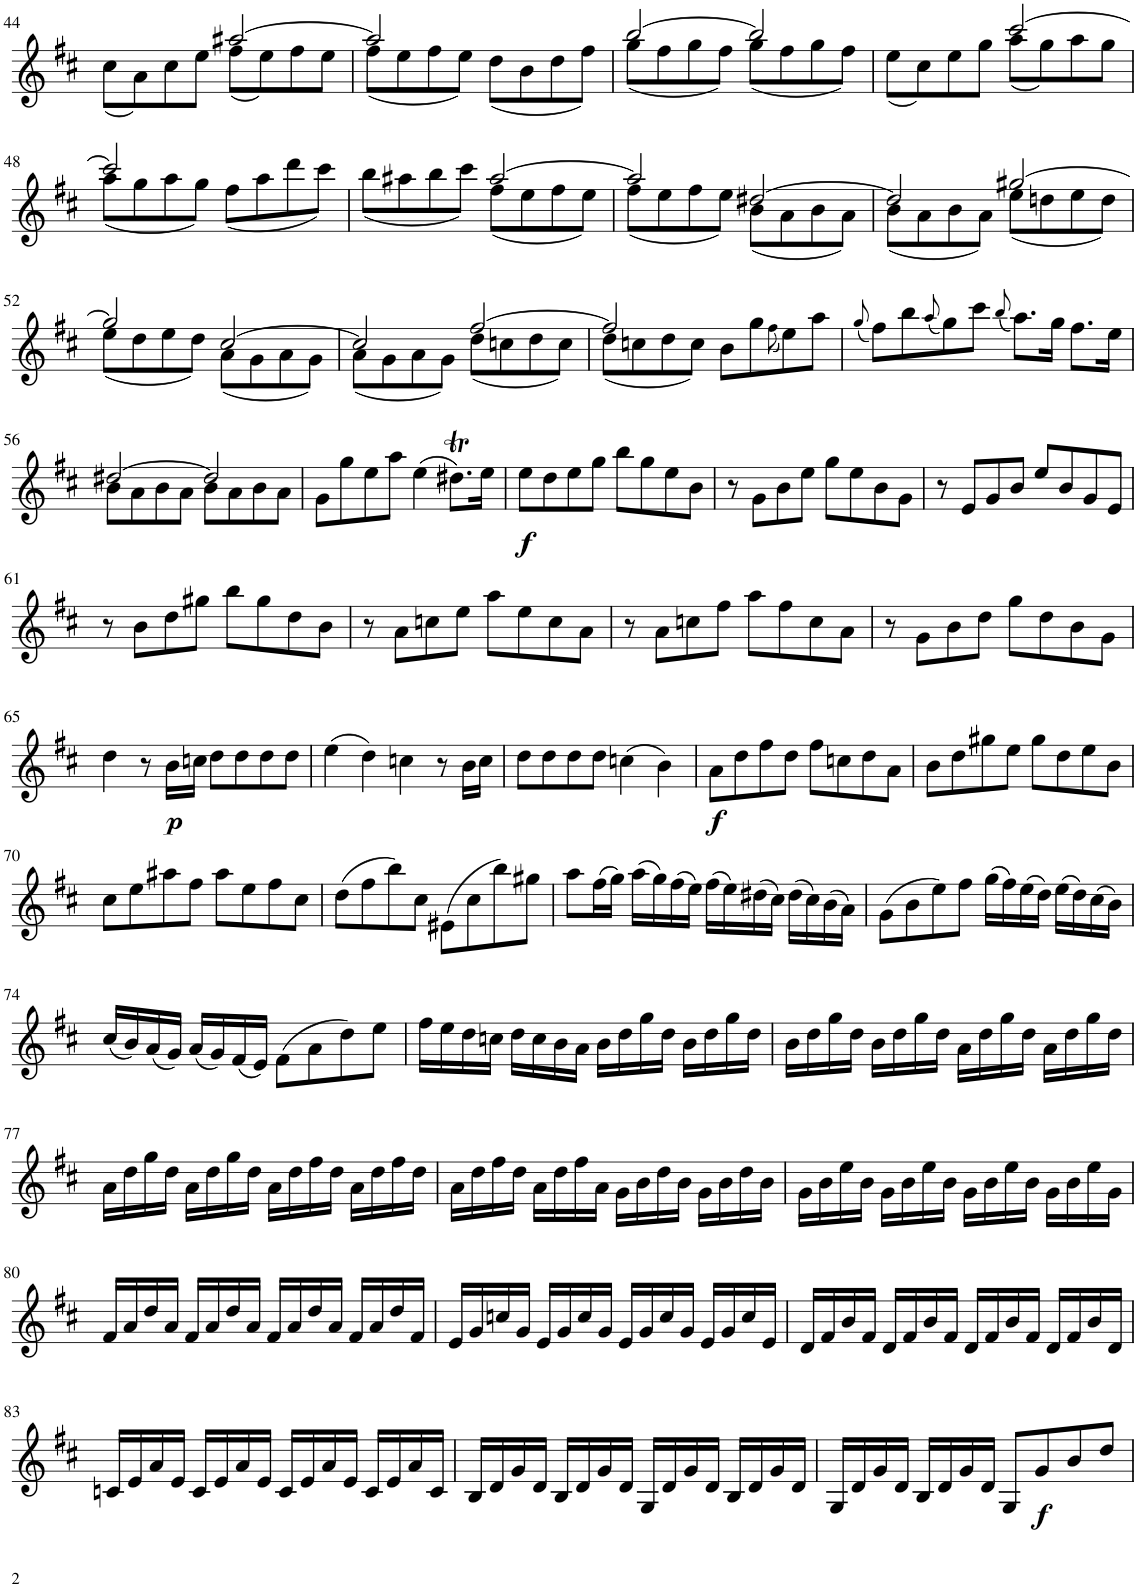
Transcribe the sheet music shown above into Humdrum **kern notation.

**kern	**dynam
*part1	*part1
*staff1	*staff1
*I"Violin	*
*I'Vln.	*
!!LO:PB:g=z
*clefG2	*
*k[f#c#]	*
*M4/4	*
=44	=44
*^	*
2ryy	(8cc#\L	.
.	8a\)	.
.	8cc#\	.
.	8ee\J	.
[2aa#X/	(8ff#\L	.
.	8ee\)	.
.	8ff#\	.
.	8ee\J	.
=45	=45	=45
2aa#/]	(8ff#\L	.
.	8ee\	.
.	8ff#\	.
.	8ee\J)	.
2ryy	(8dd\L	.
.	8b\	.
.	8dd\	.
.	8ff#\J)	.
=46	=46	=46
[2bb/	(8gg\L	.
.	8ff#\	.
.	8gg\	.
.	8ff#\J)	.
2bb/]	(8gg\L	.
.	8ff#\	.
.	8gg\	.
.	8ff#\J)	.
=47	=47	=47
2ryy	(8ee\L	.
.	8cc#\)	.
.	8ee\	.
.	8gg\J	.
[2ccc#/	(8aa\L	.
.	8gg\)	.
.	8aa\	.
.	8gg\J	.
!!LO:LB:g=z	!!
=48	=48	=48
2ccc#/]	(8aa\L	.
.	8gg\	.
.	8aa\	.
.	8gg\J)	.
2ryy	(8ff#\L	.
.	8aa\	.
.	8ddd\	.
.	8ccc#\J)	.
=49	=49	=49
8ryy	(8bb\L	.
8ryy	8aa#X\	.
8ryy	8bb\	.
8ryy	8ccc#\J)	.
[2aa#/	(8ff#\L	.
.	8ee\	.
.	8ff#\	.
.	8ee\J)	.
=50	=50	=50
2aa#/]	(8ff#\L	.
.	8ee\	.
.	8ff#\	.
.	8ee\J)	.
[2dd#X/	(8b\L	.
.	8a\	.
.	8b\	.
.	8a\J)	.
=51	=51	=51
2dd#/]	(8b\L	.
.	8a\	.
.	8b\	.
.	8a\J)	.
[2gg#X/	(8ee\L	.
.	8ddn\	.
.	8ee\	.
.	8dd\J)	.
!!LO:LB:g=z	!!
=52	=52	=52
2gg#/]	(8ee\L	.
.	8dd\	.
.	8ee\	.
.	8dd\J)	.
[2cc#/	(8a\L	.
.	8g\	.
.	8a\	.
.	8g\J)	.
=53	=53	=53
2cc#/]	(8a\L	.
.	8g\	.
.	8a\	.
.	8g\J)	.
[2ff#/	(8dd\L	.
.	8ccn\	.
.	8dd\	.
.	8cc\J)	.
=54	=54	=54
2ff#/]	(8dd\L	.
.	8ccn\	.
.	8dd\	.
.	8cc\J)	.
2ryy	8b\L	.
.	8gg\	.
.	(8qff#\	.
.	8ee\)	.
.	8aa\J	.
*v	*v	*
=55	=55
(8qgg/	.
8ff#\L)	.
8bb\	.
(8qaa/	.
8gg\)	.
8ccc#\J	.
(8qbb/	.
8.aa\L)	.
16gg\Jk	.
8.ff#\L	.
16ee\Jk	.
!!LO:LB:g=z
=56	=56
*^	*
[2dd#X/	8b\L	.
.	8a\	.
.	8b\	.
.	8a\J	.
2dd#/]	8b\L	.
.	8a\	.
.	8b\	.
.	8a\J	.
*v	*v	*
=57	=57
8g\L	.
8gg\	.
8ee\	.
8aa\J	.
(4ee\	.
8.dd#Xt\L)	.
16ee\Jk	.
=58	=58
!	!LO:DY:b
8ee\L	f
8dd\	.
8ee\	.
8gg\J	.
8bb\L	.
8gg\	.
8ee\	.
8b\J	.
=59	=59
8r	.
8g\L	.
8b\	.
8ee\J	.
8gg\L	.
8ee\	.
8b\	.
8g\J	.
=60	=60
8r	.
8e/L	.
8g/	.
8b/J	.
8ee/L	.
8b/	.
8g/	.
8e/J	.
!!LO:LB:g=z
=61	=61
8r	.
8b\L	.
8dd\	.
8gg#X\J	.
8bb\L	.
8gg#\	.
8dd\	.
8b\J	.
=62	=62
8r	.
8a\L	.
8ccn\	.
8ee\J	.
8aa\L	.
8ee\	.
8cc\	.
8a\J	.
=63	=63
8r	.
8a\L	.
8ccn\	.
8ff#\J	.
8aa\L	.
8ff#\	.
8cc\	.
8a\J	.
=64	=64
8r	.
8g\L	.
8b\	.
8dd\J	.
8gg\L	.
8dd\	.
8b\	.
8g\J	.
!!LO:LB:g=z
=65	=65
4dd\	.
8r	.
!	!LO:DY:b
16b\LL	p
16ccn\JJ	.
8dd\L	.
8dd\	.
8dd\	.
8dd\J	.
=66	=66
(4ee\	.
4dd\)	.
4ccn\	.
8r	.
16b\LL	.
16cc\JJ	.
=67	=67
8dd\L	.
8dd\	.
8dd\	.
8dd\J	.
(4ccn\	.
4b\)	.
=68	=68
!	!LO:DY:b
8a\L	f
8dd\	.
8ff#\	.
8dd\J	.
8ff#\L	.
8ccn\	.
8dd\	.
8a\J	.
=69	=69
8b\L	.
8dd\	.
8gg#X\	.
8ee\J	.
8gg#\L	.
8dd\	.
8ee\	.
8b\J	.
!!LO:LB:g=z
=70	=70
8cc#\L	.
8ee\	.
8aa#X\	.
8ff#\J	.
8aa#\L	.
8ee\	.
8ff#\	.
8cc#\J	.
=71	=71
(8dd\L	.
8ff#\	.
8bb\)	.
8cc#\J	.
(8e#X\L	.
8cc#\	.
8bb\)	.
8gg#X\J	.
=72	=72
8aa\L	.
(16ff#\L	.
16gg\JJ)	.
(16aa\LL	.
16gg\)	.
(16ff#\	.
16ee\JJ)	.
(16ff#\LL	.
16ee\)	.
(16dd#X\	.
16cc#\JJ)	.
(16dd#\LL	.
16cc#\)	.
(16b\	.
16a\JJ)	.
=73	=73
(8g\L	.
8b\	.
8ee\)	.
8ff#\J	.
(16gg\LL	.
16ff#\)	.
(16ee\	.
16dd\JJ)	.
(16ee\LL	.
16dd\)	.
(16cc#\	.
16b\JJ)	.
!!LO:LB:g=z
=74	=74
(16cc#/LL	.
16b/)	.
(16a/	.
16g/JJ)	.
(16a/LL	.
16g/)	.
(16f#/	.
16e/JJ)	.
(8f#\L	.
8a\	.
8dd\)	.
8ee\J	.
=75	=75
16ff#\LL	.
16ee\	.
16dd\	.
16ccn\JJ	.
16dd\LL	.
16cc\	.
16b\	.
16a\JJ	.
16b\LL	.
16dd\	.
16gg\	.
16dd\JJ	.
16b\LL	.
16dd\	.
16gg\	.
16dd\JJ	.
=76	=76
16b\LL	.
16dd\	.
16gg\	.
16dd\JJ	.
16b\LL	.
16dd\	.
16gg\	.
16dd\JJ	.
16a\LL	.
16dd\	.
16gg\	.
16dd\JJ	.
16a\LL	.
16dd\	.
16gg\	.
16dd\JJ	.
!!LO:LB:g=z
=77	=77
16a\LL	.
16dd\	.
16gg\	.
16dd\JJ	.
16a\LL	.
16dd\	.
16gg\	.
16dd\JJ	.
16a\LL	.
16dd\	.
16ff#\	.
16dd\JJ	.
16a\LL	.
16dd\	.
16ff#\	.
16dd\JJ	.
=78	=78
16a\LL	.
16dd\	.
16ff#\	.
16dd\JJ	.
16a\LL	.
16dd\	.
16ff#\	.
16a\JJ	.
16g\LL	.
16b\	.
16dd\	.
16b\JJ	.
16g\LL	.
16b\	.
16dd\	.
16b\JJ	.
=79	=79
16g\LL	.
16b\	.
16ee\	.
16b\JJ	.
16g\LL	.
16b\	.
16ee\	.
16b\JJ	.
16g\LL	.
16b\	.
16ee\	.
16b\JJ	.
16g\LL	.
16b\	.
16ee\	.
16g\JJ	.
!!LO:LB:g=z
=80	=80
16f#/LL	.
16a/	.
16dd/	.
16a/JJ	.
16f#/LL	.
16a/	.
16dd/	.
16a/JJ	.
16f#/LL	.
16a/	.
16dd/	.
16a/JJ	.
16f#/LL	.
16a/	.
16dd/	.
16f#/JJ	.
=81	=81
16e/LL	.
16g/	.
16ccn/	.
16g/JJ	.
16e/LL	.
16g/	.
16cc/	.
16g/JJ	.
16e/LL	.
16g/	.
16cc/	.
16g/JJ	.
16e/LL	.
16g/	.
16cc/	.
16e/JJ	.
=82	=82
16d/LL	.
16f#/	.
16b/	.
16f#/JJ	.
16d/LL	.
16f#/	.
16b/	.
16f#/JJ	.
16d/LL	.
16f#/	.
16b/	.
16f#/JJ	.
16d/LL	.
16f#/	.
16b/	.
16d/JJ	.
!!LO:LB:g=z
=83	=83
16cn/LL	.
16e/	.
16a/	.
16e/JJ	.
16c/LL	.
16e/	.
16a/	.
16e/JJ	.
16c/LL	.
16e/	.
16a/	.
16e/JJ	.
16c/LL	.
16e/	.
16a/	.
16c/JJ	.
=84	=84
16B/LL	.
16d/	.
16g/	.
16d/JJ	.
16B/LL	.
16d/	.
16g/	.
16d/JJ	.
16G/LL	.
16d/	.
16g/	.
16d/JJ	.
16B/LL	.
16d/	.
16g/	.
16d/JJ	.
=85	=85
16G/LL	.
16d/	.
16g/	.
16d/JJ	.
16B/LL	.
16d/	.
16g/	.
16d/JJ	.
8G/L	.
!	!LO:DY:b
8g/	f
8b/	.
8dd/J	.
=	=
*-	*-
